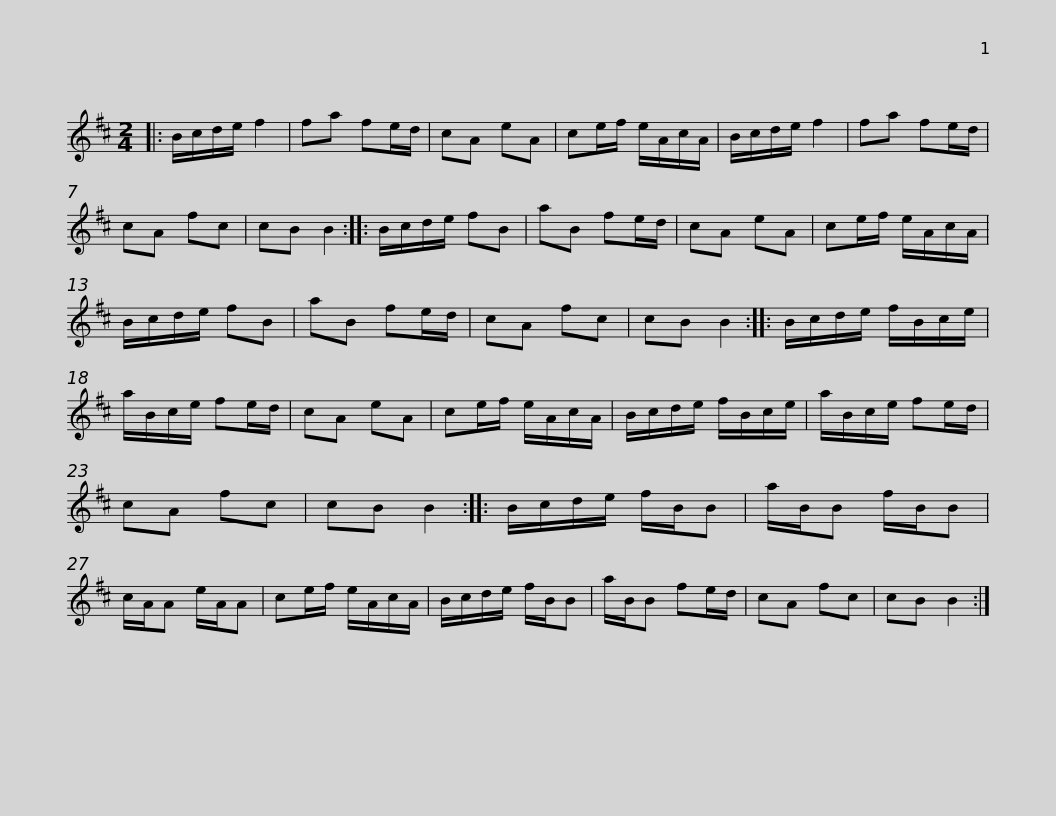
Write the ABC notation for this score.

X:1
L:1/8
M:2/4
I:linebreak $
K:Bmin
V:1 treble
V:1
|: B/c/d/e/ f2 | fa fe/d/ | cA eA | ce/f/ e/A/c/A/ | B/c/d/e/ f2 | %5
 fa fe/d/ | cA fc | cB B2 ::$ B/c/d/e/ fB | aB fe/d/ | %10
 cA eA | ce/f/ e/A/c/A/ | B/c/d/e/ fB | aB fe/d/ | cA fc | %15
 cB B2 ::$ B/c/d/e/ f/B/c/e/ | a/B/c/e/ fe/d/ | cA eA | ce/f/ e/A/c/A/ | %20
 B/c/d/e/ f/B/c/e/ | a/B/c/e/ fe/d/ | cA fc |$ cB B2 :: B/c/d/e/ f/B/B | %25
 a/B/B f/B/B | c/A/A e/A/A | ce/f/ e/A/c/A/ | B/c/d/e/ f/B/B | a/B/B fe/d/ | %30
 cA fc |$ cB B2 :| %32
